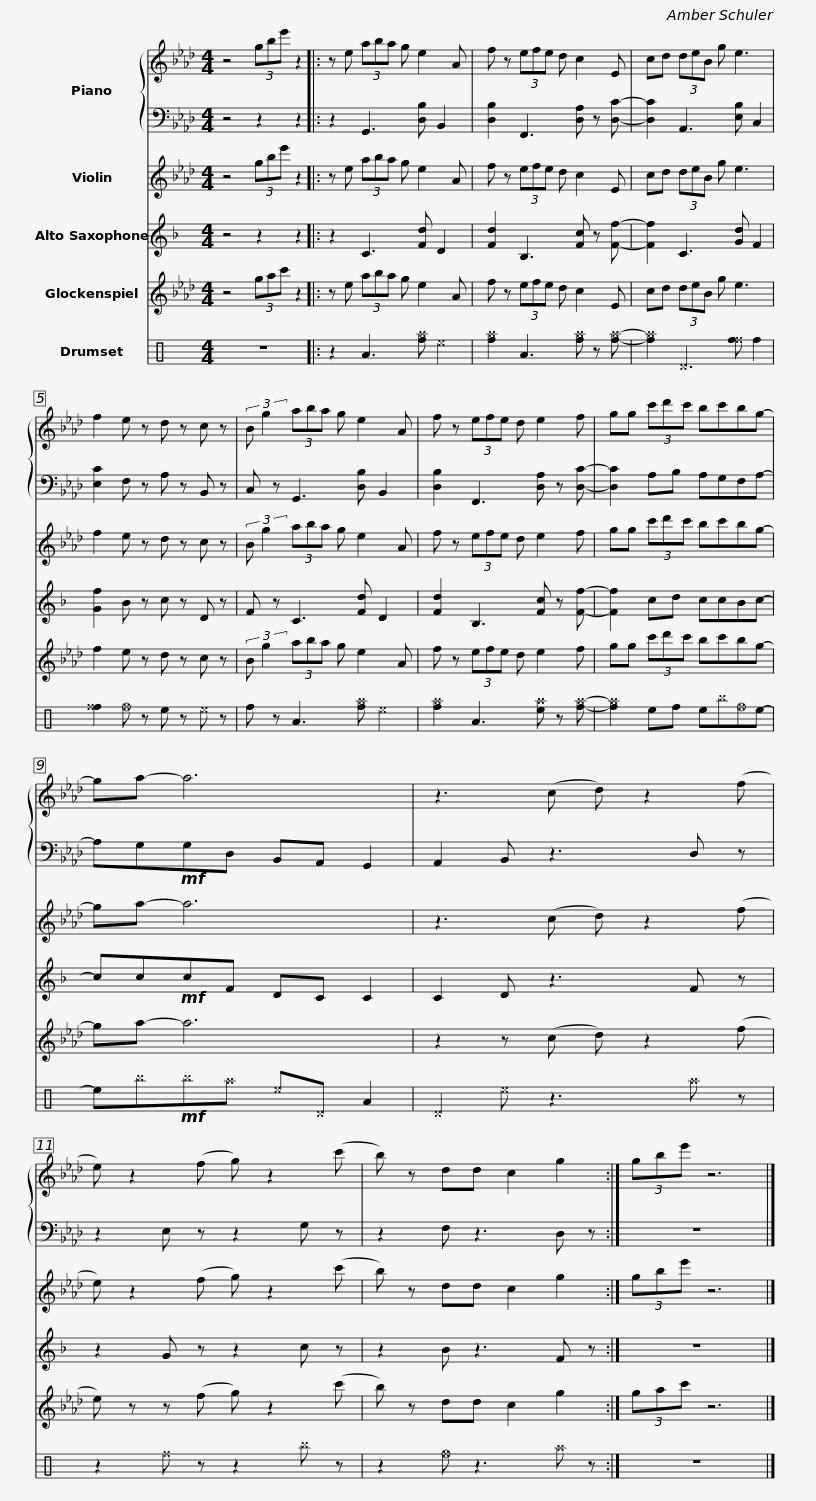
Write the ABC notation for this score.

X:1
%%score { 1 | 2 } 3 4 5 6
L:1/8
M:4/4
I:linebreak $
K:Ab
V:1 treble
V:2 bass
V:3 treble
V:4 treble transpose=-9
V:5 treble transpose=24
V:6 perc
K:none
V:1
 z4 (3gbe' z2 |: z e (3aba g e2 A | f z (3efe d c2 E | cd (3deB g e3 |$ f2 e z d z c z | %5
 (3:2:2B g2 (3aba g e2 A | f z (3efe d e2 f | gg (3c'd'c' bc'bg- |$ ga- a6 | z3 (c d) z2 (f | %10
 e) z2 (f g) z2 (c' | b) z dd c2 g2 :| (3gbe' z6 |] %13
V:2
 z4 z2 z2 |: z2 G,,3 [D,B,] B,,2 | [D,B,]2 F,,3 [D,A,] z [D,C]- | [D,C]2 A,,3 [E,B,] C,2 |$ [E,C]2 F, z A, z B,, z | %5
 C, z G,,3 [D,B,] B,,2 | [D,B,]2 F,,3 [D,A,] z [D,C]- | [D,C]2 A,B, A,G,F,A,- |$ A,G,!mf!G,D, B,,A,, G,,2 | A,,2 B,, z3 D, z | %10
 z2 E, z z2 G, z | z2 F, z3 D, z :| z8 |] %13
V:3
 z4 (3gbe' z2 |: z e (3aba g e2 A | f z (3efe d c2 E | cd (3deB g e3 |$ f2 e z d z c z | %5
 (3:2:2B g2 (3aba g e2 A | f z (3efe d e2 f | gg (3c'd'c' bc'bg- |$ ga- a6 | z3 (c d) z2 (f | %10
 e) z2 (f g) z2 (c' | b) z dd c2 g2 :| (3gbe' z6 |] %13
V:4
[K:F] z4 z2 z2 |: z2 C3 [Fd] D2 | [Fd]2 B,3 [Fc] z [Ff]- | [Ff]2 C3 [Gd] F2 |$ [Gf]2 B z c z D z | %5
 F z C3 [Fd] D2 | [Fd]2 B,3 [Fc] z [Ff]- | [Ff]2 cd ccBc- |$ cc!mf!cF DC C2 | C2 D z3 F z | %10
 z2 G z z2 c z | z2 B z3 F z :| z8 |] %13
V:5
 z4 (3gac' z2 |: z e (3aba g e2 A | f z (3efe d c2 E | cd (3deB g e3 |$ f2 e z d z c z | %5
 (3:2:2B g2 (3aba g e2 A | f z (3efe d e2 f | gg (3c'd'c' bc'bg- |$ ga- a6 | z2 z (c d) z2 (f | %10
 e) z z (f g) z2 (c' | b) z dd c2 g2 :| (3gac' z6 |] %13
V:6
[K:C] z8 |: z2 A3 [f^a] ^e2 | [f^a]2 A3 [f^a] z [f^a]- | [f^a]2 ^D3 [f^f] f2 |$ [^ff]2 _f z e z ^e z | %5
 f z A3 [f^a] ^e2 | [f^a]2 A3 [e^a] z [f^a]- | [f^a]2 ef e^b_fe- |$ e^b!mf!^b^a ^e^D A2 | ^D2 ^e z3 ^a z | %10
 z2 ^f z z2 ^b z | z2 _f z3 ^a z :| z8 |] %13
